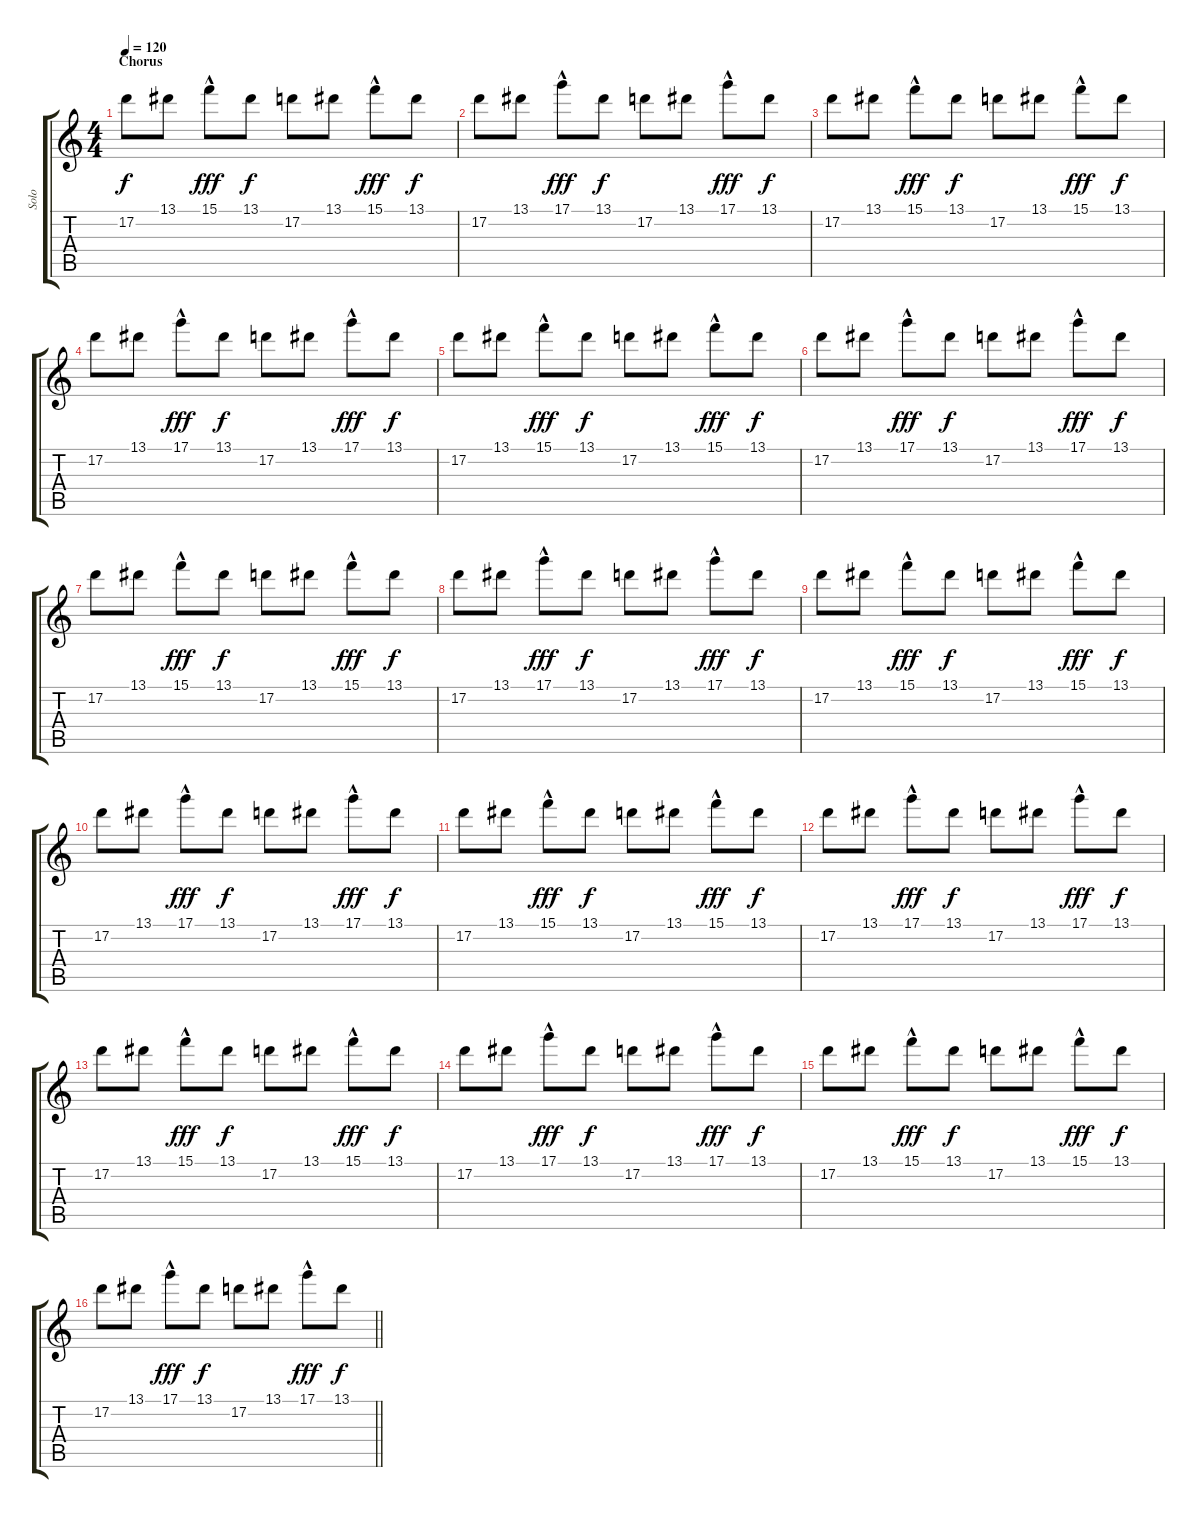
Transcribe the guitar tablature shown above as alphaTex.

\track ("Solo" "Solo") {instrument overdrivenguitar}
\staff {score tabs}
\tuning (D4 A3 F3 C3 G2 C2) {hide}
\ts (4 4)
\section ("" "Chorus")
\tempo 120
\clef g2
\ks c
17.2.8{dy f} 13.1.8 15.1{hac}.8{dy fff} 13.1.8{dy f} 17.2.8 13.1.8 15.1{hac}.8{dy fff} 13.1.8{dy f} |
17.2.8 13.1.8 17.1{hac}.8{dy fff} 13.1.8{dy f} 17.2.8 13.1.8 17.1{hac}.8{dy fff} 13.1.8{dy f} |
17.2.8 13.1.8 15.1{hac}.8{dy fff} 13.1.8{dy f} 17.2.8 13.1.8 15.1{hac}.8{dy fff} 13.1.8{dy f} |
17.2.8 13.1.8 17.1{hac}.8{dy fff} 13.1.8{dy f} 17.2.8 13.1.8 17.1{hac}.8{dy fff} 13.1.8{dy f} |
17.2.8 13.1.8 15.1{hac}.8{dy fff} 13.1.8{dy f} 17.2.8 13.1.8 15.1{hac}.8{dy fff} 13.1.8{dy f} |
17.2.8 13.1.8 17.1{hac}.8{dy fff} 13.1.8{dy f} 17.2.8 13.1.8 17.1{hac}.8{dy fff} 13.1.8{dy f} |
17.2.8 13.1.8 15.1{hac}.8{dy fff} 13.1.8{dy f} 17.2.8 13.1.8 15.1{hac}.8{dy fff} 13.1.8{dy f} |
17.2.8 13.1.8 17.1{hac}.8{dy fff} 13.1.8{dy f} 17.2.8 13.1.8 17.1{hac}.8{dy fff} 13.1.8{dy f} |
17.2.8 13.1.8 15.1{hac}.8{dy fff} 13.1.8{dy f} 17.2.8 13.1.8 15.1{hac}.8{dy fff} 13.1.8{dy f} |
17.2.8 13.1.8 17.1{hac}.8{dy fff} 13.1.8{dy f} 17.2.8 13.1.8 17.1{hac}.8{dy fff} 13.1.8{dy f} |
17.2.8 13.1.8 15.1{hac}.8{dy fff} 13.1.8{dy f} 17.2.8 13.1.8 15.1{hac}.8{dy fff} 13.1.8{dy f} |
17.2.8 13.1.8 17.1{hac}.8{dy fff} 13.1.8{dy f} 17.2.8 13.1.8 17.1{hac}.8{dy fff} 13.1.8{dy f} |
17.2.8 13.1.8 15.1{hac}.8{dy fff} 13.1.8{dy f} 17.2.8 13.1.8 15.1{hac}.8{dy fff} 13.1.8{dy f} |
17.2.8 13.1.8 17.1{hac}.8{dy fff} 13.1.8{dy f} 17.2.8 13.1.8 17.1{hac}.8{dy fff} 13.1.8{dy f} |
17.2.8 13.1.8 15.1{hac}.8{dy fff} 13.1.8{dy f} 17.2.8 13.1.8 15.1{hac}.8{dy fff} 13.1.8{dy f} |
\barLineRight lightlight
17.2.8 13.1.8 17.1{hac}.8{dy fff} 13.1.8{dy f} 17.2.8 13.1.8 17.1{hac}.8{dy fff} 13.1.8{dy f}
